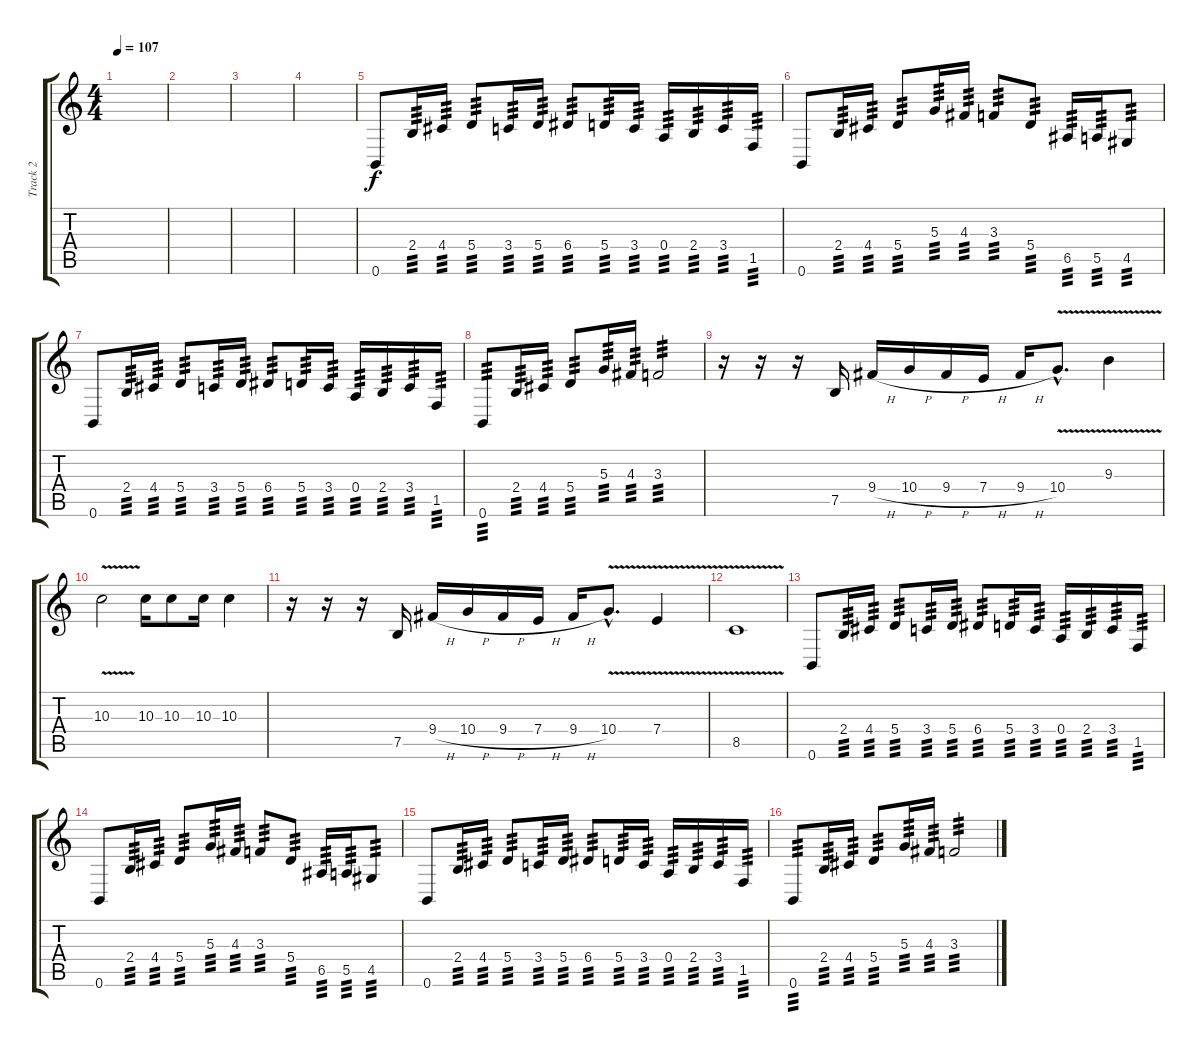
\track ("Track 2" "Track 2") {instrument distortionguitar}
\staff {score tabs}
\tuning (B3 Gb3 D3 A2 E2 B1) {hide}
\ts (4 4)
\tempo 107
\clef g2
\ks c
|
|
|
|
0.6.8 2.4.16{tp 3} 4.4.16{tp 3} 5.4.8{tp 3} 3.4.16{tp 3} 5.4.16{tp 3} 6.4.8{tp 3} 5.4.16{tp 3} 3.4.16{tp 3} 0.4.16{tp 3} 2.4.16{tp 3} 3.4.16{tp 3} 1.5.16{tp 3} |
0.6.8 2.4.16{tp 3} 4.4.16{tp 3} 5.4.8{tp 3} 5.3.16{tp 3} 4.3.16{tp 3} 3.3.8{tp 3} 5.4.8{tp 3} 6.5.16{tp 3} 5.5.16{tp 3} 4.5.8{tp 3} |
0.6.8 2.4.16{tp 3} 4.4.16{tp 3} 5.4.8{tp 3} 3.4.16{tp 3} 5.4.16{tp 3} 6.4.8{tp 3} 5.4.16{tp 3} 3.4.16{tp 3} 0.4.16{tp 3} 2.4.16{tp 3} 3.4.16{tp 3} 1.5.16{tp 3} |
0.6.8{tp 3} 2.4.16{tp 3} 4.4.16{tp 3} 5.4.8{tp 3} 5.3.16{tp 3} 4.3.16{tp 3} 3.3.2{tp 3} |
r.16 r.16 r.16 7.5.16 9.4{h}.16 10.4{h}.16 9.4{h}.16 7.4{h}.16 9.4{h}.16 10.4{v hac}.8{d} 9.3{v}.4 |
10.3{v}.2 10.3.16{instrument guitarharmonics} 10.3.8 10.3.16 10.3.4 |
r.16{instrument distortionguitar} r.16 r.16 7.5.16 9.4{h}.16 10.4{h}.16 9.4{h}.16 7.4{h}.16 9.4{h}.16 10.4{v hac}.8{d} 7.4{v}.4 |
8.5{v}.1 |
0.6.8 2.4.16{tp 3} 4.4.16{tp 3} 5.4.8{tp 3} 3.4.16{tp 3} 5.4.16{tp 3} 6.4.8{tp 3} 5.4.16{tp 3} 3.4.16{tp 3} 0.4.16{tp 3} 2.4.16{tp 3} 3.4.16{tp 3} 1.5.16{tp 3} |
0.6.8 2.4.16{tp 3} 4.4.16{tp 3} 5.4.8{tp 3} 5.3.16{tp 3} 4.3.16{tp 3} 3.3.8{tp 3} 5.4.8{tp 3} 6.5.16{tp 3} 5.5.16{tp 3} 4.5.8{tp 3} |
0.6.8 2.4.16{tp 3} 4.4.16{tp 3} 5.4.8{tp 3} 3.4.16{tp 3} 5.4.16{tp 3} 6.4.8{tp 3} 5.4.16{tp 3} 3.4.16{tp 3} 0.4.16{tp 3} 2.4.16{tp 3} 3.4.16{tp 3} 1.5.16{tp 3} |
0.6.8{tp 3} 2.4.16{tp 3} 4.4.16{tp 3} 5.4.8{tp 3} 5.3.16{tp 3} 4.3.16{tp 3} 3.3.2{tp 3}
